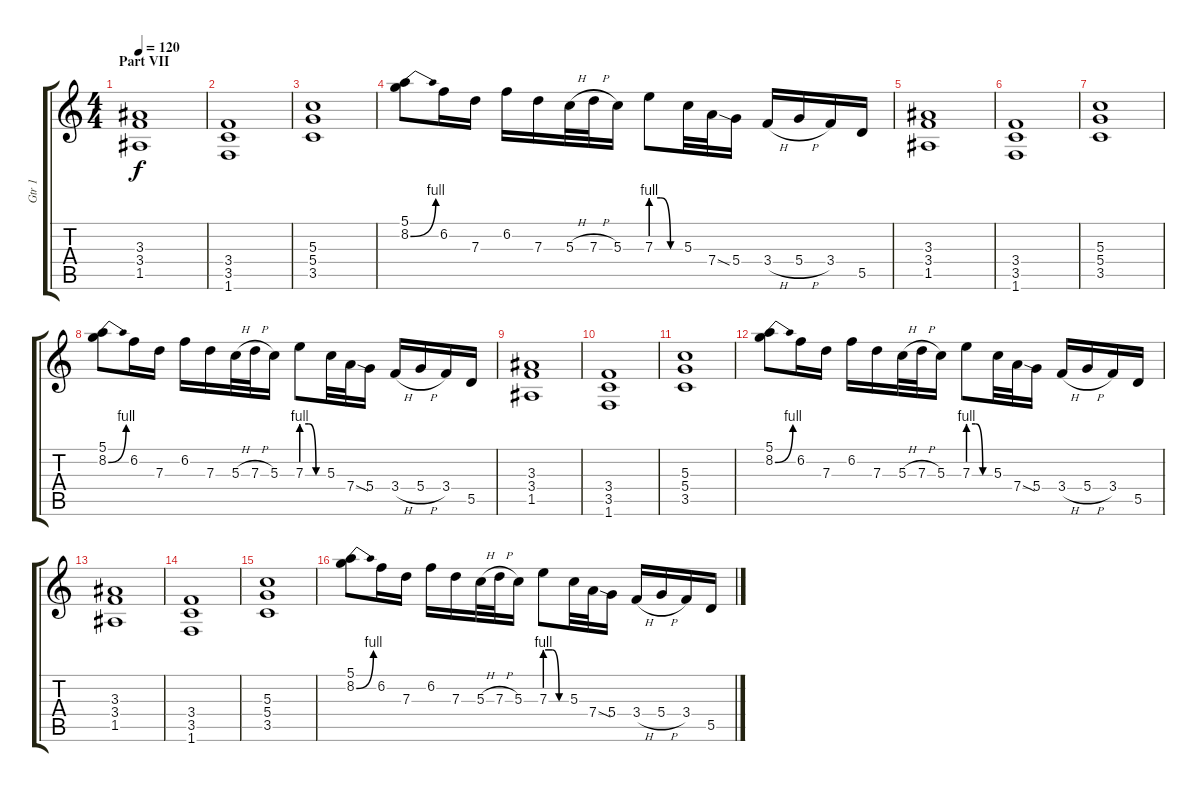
\track ("Gtr 1" "Gtr 1") {instrument overdrivenguitar}
\staff {score tabs}
\tuning (E4 B3 G3 D3 A2 E2) {hide}
\ts (4 4)
\section ("" "Part VII")
\tempo 120
\clef g2
\ks c
(3.3 3.4 1.5).1{dy f volume 14 balance 4} |
(3.4 3.5 1.6).1 |
(5.3 5.4 3.5).1 |
(5.1 8.2{be (bend 0 0 60 4)}).8 6.2.16 7.3.16 6.2.16 7.3.16 5.3{h}.32 7.3{h}.32 5.3.16 7.3{be (custom 0 4 20 4 40 0 60 0)}.8 5.3.32 7.4{sod}.32 5.4.16 3.4{h}.16 5.4{h}.16 3.4.16 5.5.16 |
(3.3 3.4 1.5).1 |
(3.4 3.5 1.6).1 |
(5.3 5.4 3.5).1 |
(5.1 8.2{be (bend 0 0 60 4)}).8 6.2.16 7.3.16 6.2.16 7.3.16 5.3{h}.32 7.3{h}.32 5.3.16 7.3{be (custom 0 4 20 4 40 0 60 0)}.8 5.3.32 7.4{sod}.32 5.4.16 3.4{h}.16 5.4{h}.16 3.4.16 5.5.16 |
(3.3 3.4 1.5).1 |
(3.4 3.5 1.6).1 |
(5.3 5.4 3.5).1 |
(5.1 8.2{be (bend 0 0 60 4)}).8 6.2.16 7.3.16 6.2.16 7.3.16 5.3{h}.32 7.3{h}.32 5.3.16 7.3{be (custom 0 4 20 4 40 0 60 0)}.8 5.3.32 7.4{sod}.32 5.4.16 3.4{h}.16 5.4{h}.16 3.4.16 5.5.16 |
(3.3 3.4 1.5).1 |
(3.4 3.5 1.6).1 |
(5.3 5.4 3.5).1 |
(5.1 8.2{be (bend 0 0 60 4)}).8 6.2.16 7.3.16 6.2.16 7.3.16 5.3{h}.32 7.3{h}.32 5.3.16 7.3{be (custom 0 4 20 4 40 0 60 0)}.8 5.3.32 7.4{sod}.32 5.4.16 3.4{h}.16 5.4{h}.16 3.4.16 5.5.16
